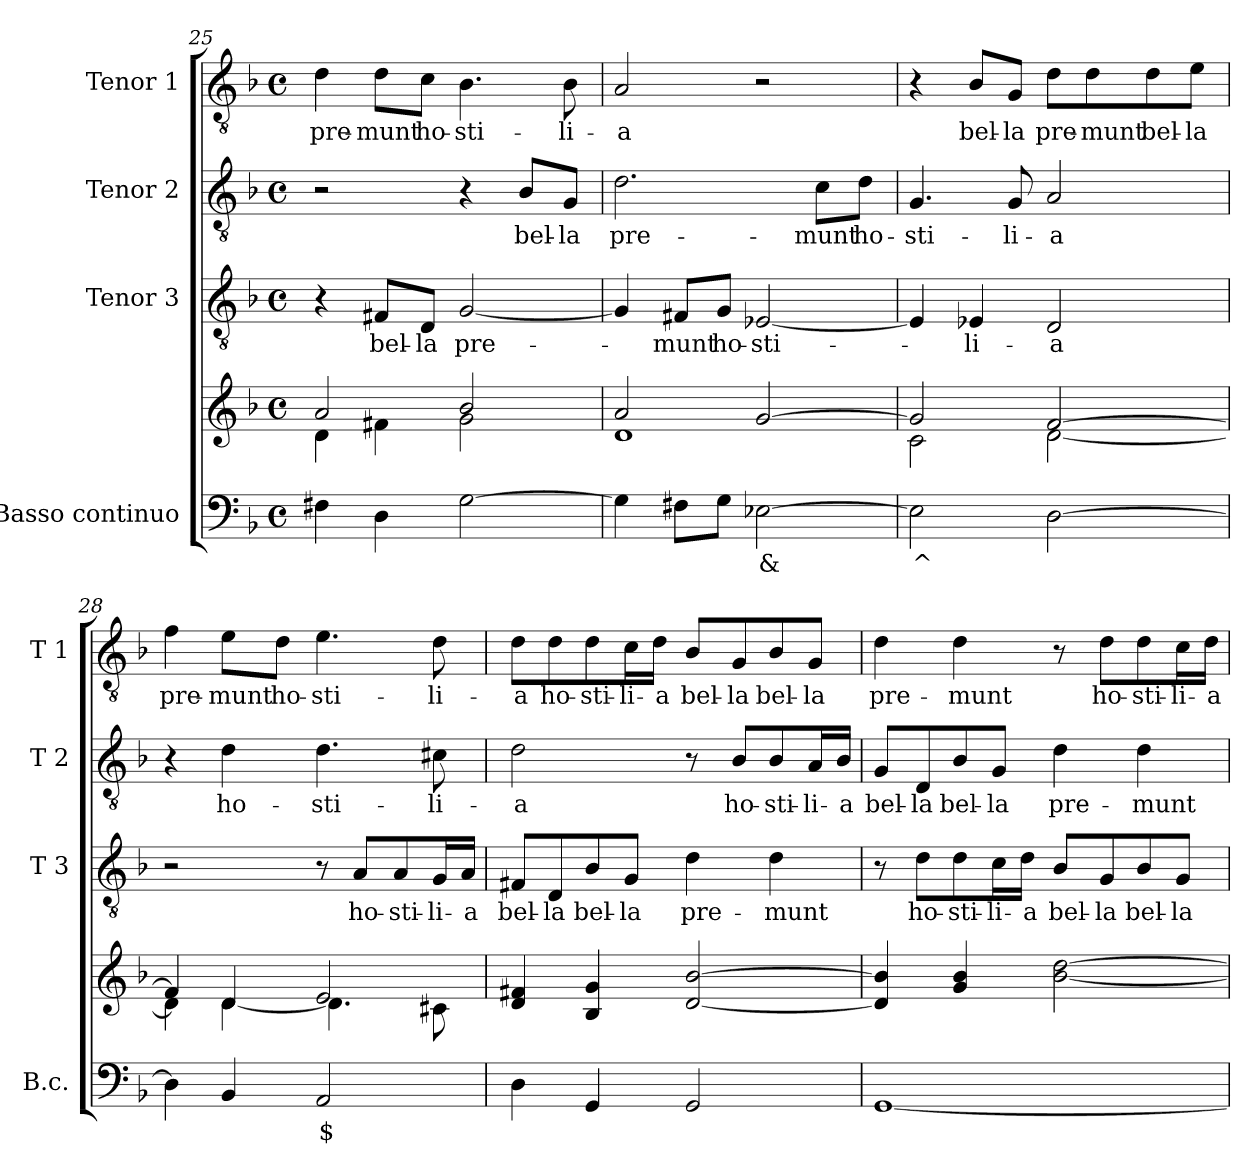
**kern	**text	**kern	**kern	**text	**kern	**text	**kern	**text
*part4	*part4	*part4	*part3	*part3	*part2	*part2	*part1	*part1
*staff5	*staff5	*staff4	*staff3	*staff3	*staff2	*staff2	*staff1	*staff1
*I"Basso continuo	*	*	*I"Tenor 3	*	*I"Tenor 2	*	*I"Tenor 1	*
*I'B.c.	*	*	*I'T 3	*	*I'T 2	*	*I'T 1	*
*clefF4	*	*clefG2	*clefGv2	*	*clefGv2	*	*clefGv2	*
*k[b-]	*	*k[b-]	*k[b-]	*	*k[b-]	*	*k[b-]	*
*F:	*	*F:	*F:	*	*F:	*	*F:	*
*M4/4	*	*M4/4	*M4/4	*	*M4/4	*	*M4/4	*
*met(c)	*	*met(c)	*met(c)	*	*met(c)	*	*met(c)	*
=25	=25	=25	=25	=25	=25	=25	=25	=25
*	*	*^	*	*	*	*	*	*
!	!	!	!	!	!	!	!	!	!LO:LY:b
4F#X\	.	2a/	4d\	4r	.	2r	.	4d\	pre-
!	!	!	!	!	!LO:LY:b	!	!	!	!
!	!	!	!	!	!	!	!	!	!LO:LY:b
4D\	.	.	4f#X\	8F#X/L	bel-	.	.	8d\L	-munt
!	!	!	!	!	!LO:LY:b	!	!	!	!
!	!	!	!	!	!	!	!	!	!LO:LY:b
.	.	.	.	8D/J	-la	.	.	8c\J	ho-
!	!	!	!	!	!LO:LY:b	!	!	!	!
!	!	!	!	!	!	!	!	!	!LO:LY:b
[2G\	.	2b-/	2g\	[2G/	pre-	4r	.	4.B-\	-sti-
!	!	!	!	!	!	!	!LO:LY:b	!	!
.	.	.	.	.	.	8B-/L	bel-	.	.
!	!	!	!	!	!	!	!LO:LY:b	!	!
!	!	!	!	!	!	!	!	!	!LO:LY:b
.	.	.	.	.	.	8G/J	-la	8B-\	-li-
!!LO:LB:g=z
=26	=26	=26	=26	=26	=26	=26	=26	=26	=26
!	!	!	!	!	!	!	!LO:LY:b	!	!
!	!	!	!	!	!	!	!	!	!LO:LY:b
4G\]	.	2a/	1d	4G/]	.	2.d\	pre-	2A/	-a
!	!	!	!	!	!LO:LY:b	!	!	!	!
8F#X\L	.	.	.	8F#X/L	-munt	.	.	.	.
!	!	!	!	!	!LO:LY:b	!	!	!	!
8G\J	.	.	.	8G/J	ho-	.	.	.	.
!	!LO:LY:b	!	!	!	!	!	!	!	!
!	!	!	!	!	!LO:LY:b	!	!	!	!
[2E-X\	&	[>2g/	.	[2E-X/	-sti-	.	.	2r	.
!	!	!	!	!	!	!	!LO:LY:b	!	!
.	.	.	.	.	.	8c\L	-munt	.	.
!	!	!	!	!	!	!	!LO:LY:b	!	!
.	.	.	.	.	.	8d\J	ho-	.	.
=27	=27	=27	=27	=27	=27	=27	=27	=27	=27
!	!LO:LY:b	!	!	!	!	!	!	!	!
!	!	!	!	!	!	!	!LO:LY:b	!	!
2E-\]	^	2g/]	2c\	4E-/]	.	4.G/	-sti-	4r	.
!	!	!	!	!	!LO:LY:b	!	!	!	!
!	!	!	!	!	!	!	!	!	!LO:LY:b
.	.	.	.	4E-X/	-li-	.	.	8B-/L	bel-
!	!	!	!	!	!	!	!LO:LY:b	!	!
!	!	!	!	!	!	!	!	!	!LO:LY:b
.	.	.	.	.	.	8G/	-li-	8G/J	-la
!	!	!	!	!	!LO:LY:b	!	!	!	!
!	!	!	!	!	!	!	!LO:LY:b	!	!
!	!	!	!	!	!	!	!	!	!LO:LY:b
[2D\	.	[>2f/	[<2d\	2D/	-a	2A/	-a	8d\L	pre-
!	!	!	!	!	!	!	!	!	!LO:LY:b
.	.	.	.	.	.	.	.	8d\	-munt
!	!	!	!	!	!	!	!	!	!LO:LY:b
.	.	.	.	.	.	.	.	8d\	bel-
!	!	!	!	!	!	!	!	!	!LO:LY:b
.	.	.	.	.	.	.	.	8e\J	-la
=28	=28	=28	=28	=28	=28	=28	=28	=28	=28
*^	*	*	*	*	*	*	*	*	*
!	!	!	!	!	!	!	!	!	!	!LO:LY:b
4D\]	2.ryy	.	4f/]	4d\]	2r	.	4r	.	4f\	pre-
!	!	!	!	!	!	!	!	!LO:LY:b	!	!
!	!	!	!	!	!	!	!	!	!	!LO:LY:b
4BB-/	.	.	4d/	[<4d\	.	.	4d\	ho-	8e\L	-munt
!	!	!	!	!	!	!	!	!	!	!LO:LY:b
.	.	.	.	.	.	.	.	.	8d\J	ho-
!	!	!LO:LY:b	!	!	!	!	!	!	!	!
!	!	!	!	!	!	!	!	!LO:LY:b	!	!
!	!	!	!	!	!	!	!	!	!	!LO:LY:b
2AA/	.	$	2e/	4.d\]	8r	.	4.d\	-sti-	4.e\	-sti-
!	!	!	!	!	!	!LO:LY:b	!	!	!	!
.	.	.	.	.	8A/L	ho-	.	.	.	.
!	!	!	!	!	!	!LO:LY:b	!	!	!	!
.	8ryy	.	.	.	8A/	-sti-	.	.	.	.
!	!	!LO:LY:b	!	!	!	!	!	!	!	!
!	!	!	!	!	!	!LO:LY:b	!	!	!	!
!	!	!	!	!	!	!	!	!LO:LY:b	!	!
!	!	!	!	!	!	!	!	!	!	!LO:LY:b
.	8ryy	#	.	8c#X\	16G/L	-li-	8c#X\	-li-	8d\	-li-
!	!	!	!	!	!	!LO:LY:b	!	!	!	!
.	.	.	.	.	16A/JJ	-a	.	.	.	.
*v	*v	*	*	*	*	*	*	*	*	*
*	*	*v	*v	*	*	*	*	*	*
=29	=29	=29	=29	=29	=29	=29	=29	=29
!	!	!	!	!LO:LY:b	!	!	!	!
!	!	!	!	!	!	!LO:LY:b	!	!
!	!	!	!	!	!	!	!	!LO:LY:b
4D\	.	4d/ 4f#X/	8F#X/L	bel-	2d\	-a	8d\L	-a
!	!	!	!	!LO:LY:b	!	!	!	!
!	!	!	!	!	!	!	!	!LO:LY:b
.	.	.	8D/	-la	.	.	8d\	ho-
!	!	!	!	!LO:LY:b	!	!	!	!
!	!	!	!	!	!	!	!	!LO:LY:b
4GG/	.	4B-/ 4g/	8B-/	bel-	.	.	8d\	-sti-
!	!	!	!	!LO:LY:b	!	!	!	!
!	!	!	!	!	!	!	!	!LO:LY:b
.	.	.	8G/J	-la	.	.	16c\L	-li-
!	!	!	!	!	!	!	!	!LO:LY:b
.	.	.	.	.	.	.	16d\JJ	-a
!	!	!	!	!LO:LY:b	!	!	!	!
!	!	!	!	!	!	!	!	!LO:LY:b
2GG/	.	[2d/ [2b-/	4d\	pre-	8r	.	8B-/L	bel-
!	!	!	!	!	!	!LO:LY:b	!	!
!	!	!	!	!	!	!	!	!LO:LY:b
.	.	.	.	.	8B-/L	ho-	8G/	-la
!	!	!	!	!LO:LY:b	!	!	!	!
!	!	!	!	!	!	!LO:LY:b	!	!
!	!	!	!	!	!	!	!	!LO:LY:b
.	.	.	4d\	-munt	8B-/	-sti-	8B-/	bel-
!	!	!	!	!	!	!LO:LY:b	!	!
!	!	!	!	!	!	!	!	!LO:LY:b
.	.	.	.	.	16A/L	-li-	8G/J	-la
!	!	!	!	!	!	!LO:LY:b	!	!
.	.	.	.	.	16B-/JJ	-a	.	.
!!LO:PB:g=z
=30	=30	=30	=30	=30	=30	=30	=30	=30
!	!	!	!	!	!	!LO:LY:b	!	!
!	!	!	!	!	!	!	!	!LO:LY:b
[1GG	.	4d/] 4b-/]	8r	.	8G/L	bel-	4d\	pre-
!	!	!	!	!LO:LY:b	!	!	!	!
!	!	!	!	!	!	!LO:LY:b	!	!
.	.	.	8d\L	ho-	8D/	-la	.	.
!	!	!	!	!LO:LY:b	!	!	!	!
!	!	!	!	!	!	!LO:LY:b	!	!
!	!	!	!	!	!	!	!	!LO:LY:b
.	.	4g/ 4b-/	8d\	-sti-	8B-/	bel-	4d\	-munt
!	!	!	!	!LO:LY:b	!	!	!	!
!	!	!	!	!	!	!LO:LY:b	!	!
.	.	.	16c\L	-li-	8G/J	-la	.	.
!	!	!	!	!LO:LY:b	!	!	!	!
.	.	.	16d\JJ	-a	.	.	.	.
!	!	!	!	!LO:LY:b	!	!	!	!
!	!	!	!	!	!	!LO:LY:b	!	!
.	.	[2b-\ [2dd\	8B-/L	bel-	4d\	pre-	8r	.
!	!	!	!	!LO:LY:b	!	!	!	!
!	!	!	!	!	!	!	!	!LO:LY:b
.	.	.	8G/	-la	.	.	8d\L	ho-
!	!	!	!	!LO:LY:b	!	!	!	!
!	!	!	!	!	!	!LO:LY:b	!	!
!	!	!	!	!	!	!	!	!LO:LY:b
.	.	.	8B-/	bel-	4d\	-munt	8d\	-sti-
!	!	!	!	!LO:LY:b	!	!	!	!
!	!	!	!	!	!	!	!	!LO:LY:b
.	.	.	8G/J	-la	.	.	16c\L	-li-
!	!	!	!	!	!	!	!	!LO:LY:b
.	.	.	.	.	.	.	16d\JJ	-a
=	=	=	=	=	=	=	=	=
*-	*-	*-	*-	*-	*-	*-	*-	*-
